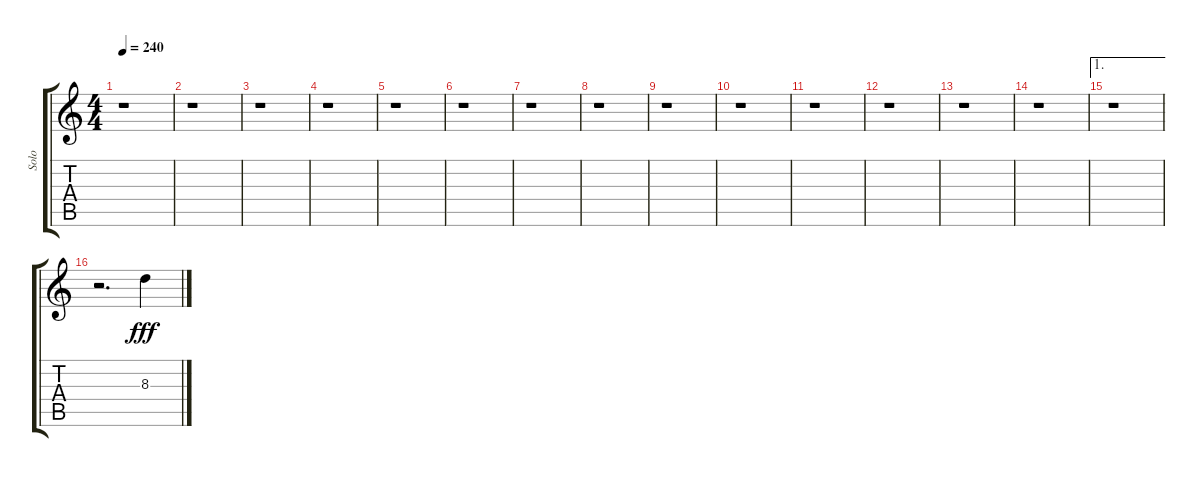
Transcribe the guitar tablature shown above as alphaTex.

\track ("Solo" "Solo") {instrument distortionguitar}
\staff {score tabs}
\tuning (Eb4 Bb3 Gb3 Db3 Ab2 Eb2) {hide}
\ts (4 4)
\tempo 240
\clef g2
\ks c
r.1{dy fff} |
r.1 |
r.1 |
r.1 |
r.1 |
r.1 |
r.1 |
r.1 |
r.1 |
r.1 |
r.1 |
r.1 |
r.1 |
r.1 |
\ae 1
r.1 |
r.2{d} 8.3{ss}.4
